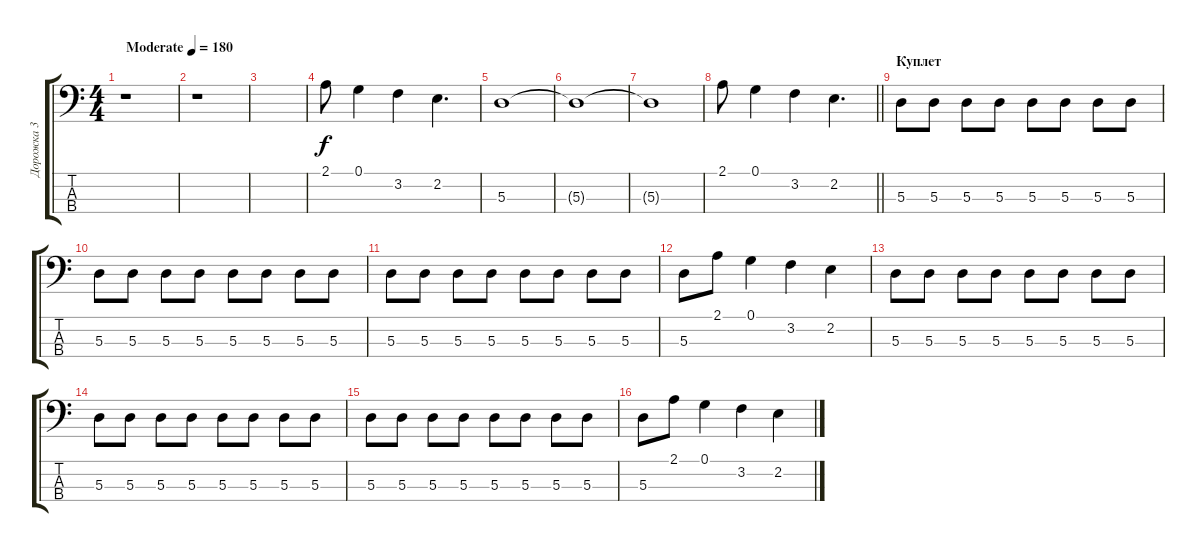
\track ("Дорожка 3" "Дорожка 3") {instrument electricbassfinger}
\staff {score tabs}
\tuning (G2 D2 A1 E1) {hide}
\ts (4 4)
\tempo (180 "Moderate")
\clef f4
\ks c
r.1{dy f instrument electricbassfinger} |
r.1 |
|
2.1.8 0.1.4 3.2.4 2.2.4{d} |
5.3.1 |
5.3{t}.1 |
5.3{t}.1 |
\barLineRight lightlight
2.1.8 0.1.4 3.2.4 2.2.4{d} |
\section ("" "Куплет")
5.3.8 5.3.8 5.3.8 5.3.8 5.3.8 5.3.8 5.3.8 5.3.8 |
5.3.8 5.3.8 5.3.8 5.3.8 5.3.8 5.3.8 5.3.8 5.3.8 |
5.3.8 5.3.8 5.3.8 5.3.8 5.3.8 5.3.8 5.3.8 5.3.8 |
5.3.8 2.1.8 0.1.4 3.2.4 2.2.4 |
5.3.8 5.3.8 5.3.8 5.3.8 5.3.8 5.3.8 5.3.8 5.3.8 |
5.3.8 5.3.8 5.3.8 5.3.8 5.3.8 5.3.8 5.3.8 5.3.8 |
5.3.8 5.3.8 5.3.8 5.3.8 5.3.8 5.3.8 5.3.8 5.3.8 |
5.3.8 2.1.8 0.1.4 3.2.4 2.2.4
